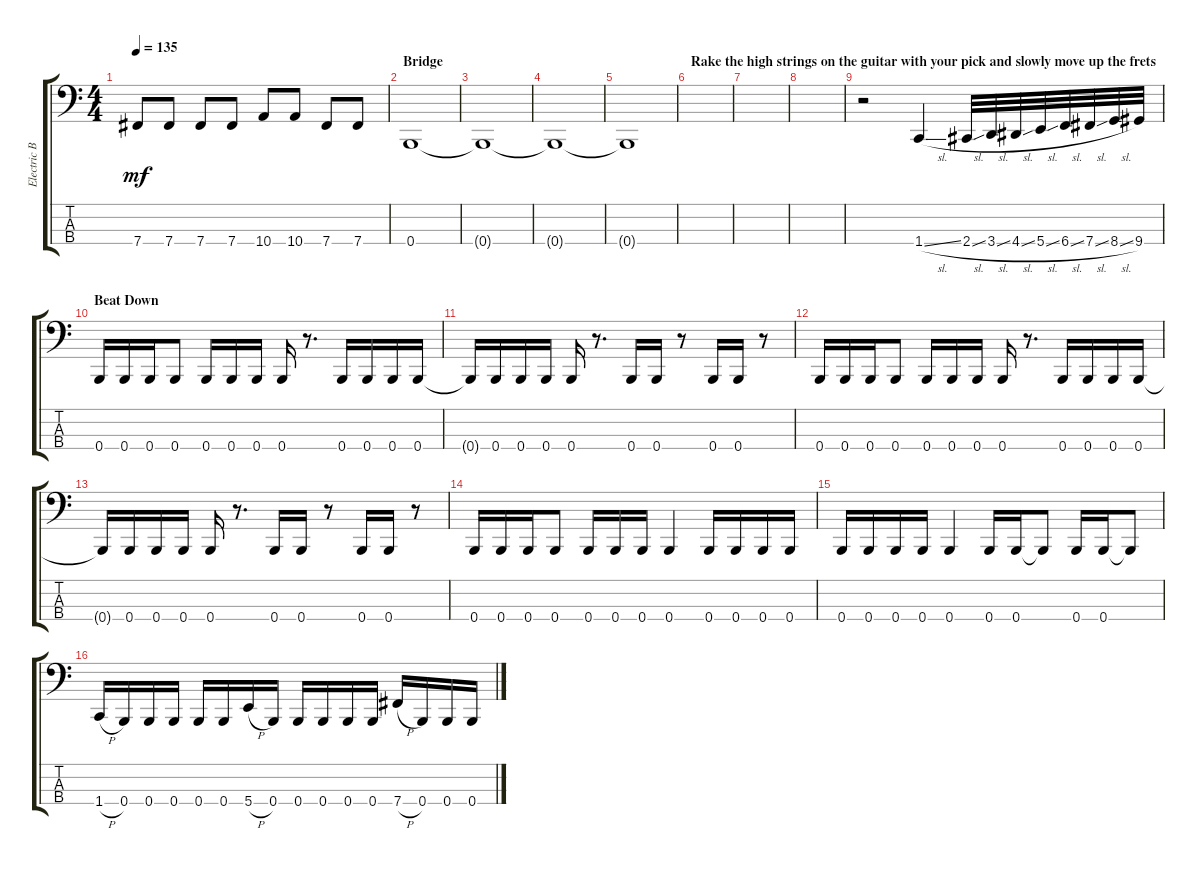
\track ("Electric Bass" "Electric B") {instrument electricbassfinger}
\staff {score tabs}
\tuning (E2 B1 Gb1 B0) {hide}
\ts (4 4)
\tempo 135
\clef f4
\ks c
7.4.8{dy mf} 7.4.8 7.4.8 7.4.8 10.4.8 10.4.8 7.4.8 7.4.8 |
\section ("" "Bridge")
0.4.1 |
0.4{t}.1 |
0.4{t}.1 |
0.4{t}.1 |
\section ("" "Rake the high strings on the guitar with your pick and slowly move up the frets ")
|
|
|
r.2 1.4{sl}.4 2.4{sl}.32 3.4{sl}.32 4.4{sl}.32 5.4{sl}.32 6.4{sl}.32 7.4{sl}.32 8.4{sl}.32 9.4.32 |
\section ("" "Beat Down")
0.4.16 0.4.16 0.4.16 0.4.8 0.4.16 0.4.16 0.4.16 0.4.16 r.8{d} 0.4.16 0.4.16 0.4.16 0.4.16 |
0.4{t}.16 0.4.16 0.4.16 0.4.16 0.4.16 r.8{d} 0.4.16 0.4.16 r.8 0.4.16 0.4.16 r.8 |
0.4.16 0.4.16 0.4.16 0.4.8 0.4.16 0.4.16 0.4.16 0.4.16 r.8{d} 0.4.16 0.4.16 0.4.16 0.4.16 |
0.4{t}.16 0.4.16 0.4.16 0.4.16 0.4.16 r.8{d} 0.4.16 0.4.16 r.8 0.4.16 0.4.16 r.8 |
0.4.16 0.4.16 0.4.16 0.4.8 0.4.16 0.4.16 0.4.16 0.4.4 0.4.16 0.4.16 0.4.16 0.4.16 |
0.4.16 0.4.16 0.4.16 0.4.16 0.4.4 0.4.16 0.4.16 0.4{t}.8 0.4.16 0.4.16 0.4{t}.8 |
1.4{h}.16 0.4.16 0.4.16 0.4.16 0.4.16 0.4.16 5.4{h}.16 0.4.16 0.4.16 0.4.16 0.4.16 0.4.16 7.4{h}.16 0.4.16 0.4.16 0.4.16
